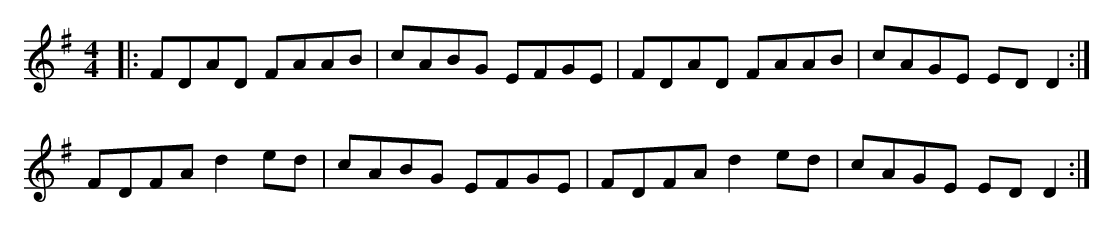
X:1
M:4/4
K:Dmix
|:FDAD FAAB|cABG EFGE|FDAD FAAB|cAGE ED D2:|
FDFA d2 ed|cABG EFGE|FDFA d2 ed|cAGE ED D2:|
